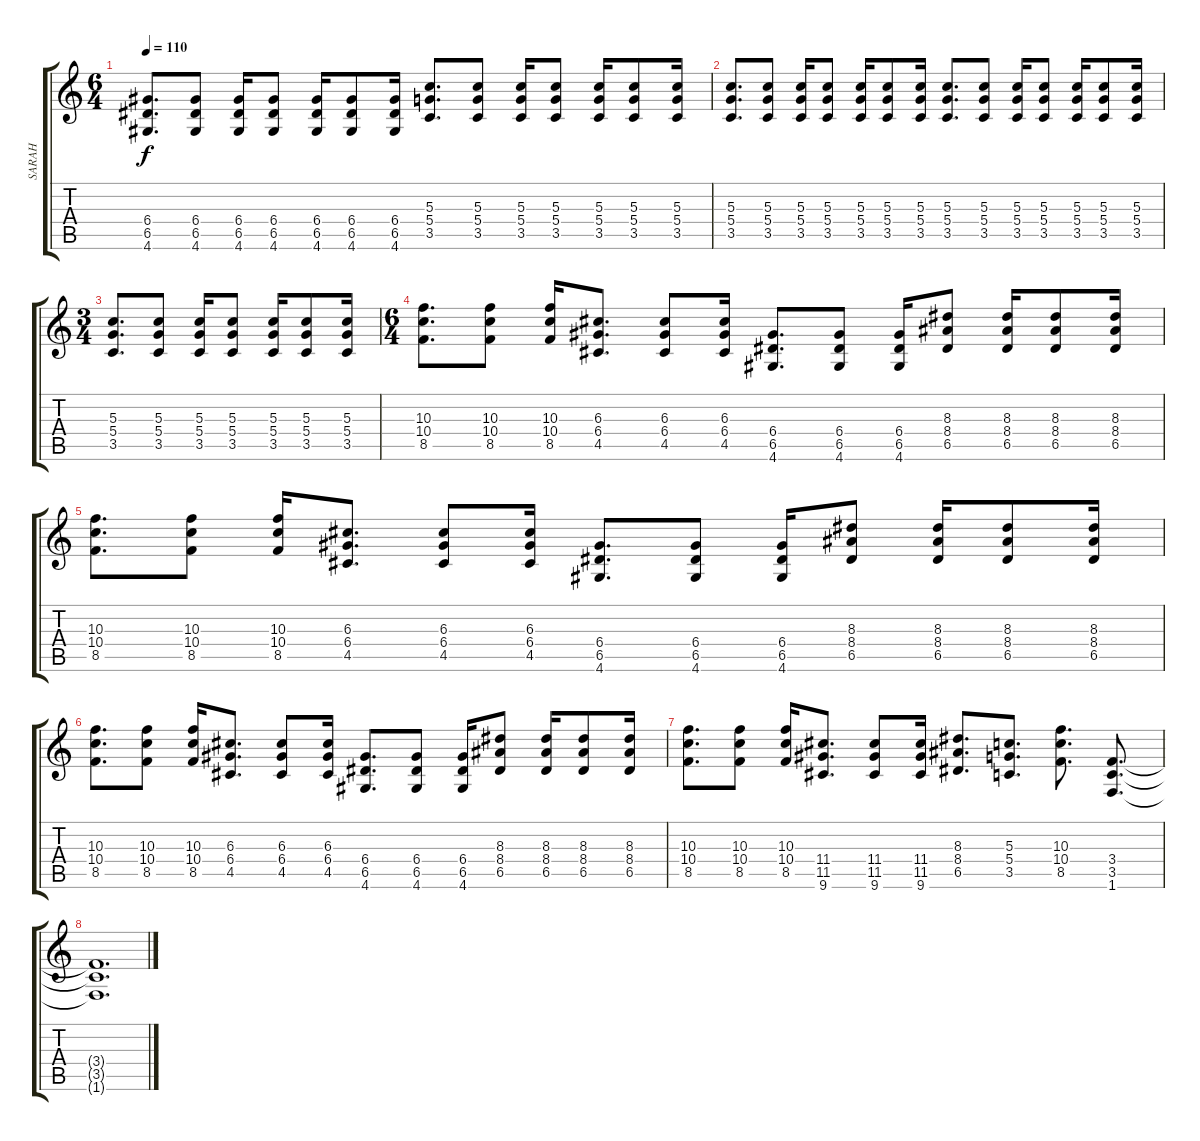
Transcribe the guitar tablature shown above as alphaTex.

\track ("SARAH" "SARAH") {instrument distortionguitar}
\staff {score tabs}
\tuning (E4 B3 G3 D3 A2 E2) {hide}
\ts (6 4)
\tempo 110
\clef g2
\ks c
(6.4 6.5 4.6).8{d dy f} (6.4 6.5 4.6).8 (6.4 6.5 4.6).16 (6.4 6.5 4.6).8 (6.4 6.5 4.6).16 (6.4 6.5 4.6).8 (6.4 6.5 4.6).16 (5.3 5.4 3.5).8{d} (5.3 5.4 3.5).8 (5.3 5.4 3.5).16 (5.3 5.4 3.5).8 (5.3 5.4 3.5).16 (5.3 5.4 3.5).8 (5.3 5.4 3.5).16 |
(5.3 5.4 3.5).8{d} (5.3 5.4 3.5).8 (5.3 5.4 3.5).16 (5.3 5.4 3.5).8 (5.3 5.4 3.5).16 (5.3 5.4 3.5).8 (5.3 5.4 3.5).16 (5.3 5.4 3.5).8{d} (5.3 5.4 3.5).8 (5.3 5.4 3.5).16 (5.3 5.4 3.5).8 (5.3 5.4 3.5).16 (5.3 5.4 3.5).8 (5.3 5.4 3.5).16 |
\ts (3 4)
(5.3 5.4 3.5).8{d} (5.3 5.4 3.5).8 (5.3 5.4 3.5).16 (5.3 5.4 3.5).8 (5.3 5.4 3.5).16 (5.3 5.4 3.5).8 (5.3 5.4 3.5).16 |
\ts (6 4)
(10.3 10.4 8.5).8{d} (10.3 10.4 8.5).8 (10.3 10.4 8.5).16 (6.3 6.4 4.5).8{d} (6.3 6.4 4.5).8 (6.3 6.4 4.5).16 (6.4 6.5 4.6).8{d} (6.4 6.5 4.6).8 (6.4 6.5 4.6).16 (8.3 8.4 6.5).8 (8.3 8.4 6.5).16 (8.3 8.4 6.5).8 (8.3 8.4 6.5).16 |
(10.3 10.4 8.5).8{d} (10.3 10.4 8.5).8 (10.3 10.4 8.5).16 (6.3 6.4 4.5).8{d} (6.3 6.4 4.5).8 (6.3 6.4 4.5).16 (6.4 6.5 4.6).8{d} (6.4 6.5 4.6).8 (6.4 6.5 4.6).16 (8.3 8.4 6.5).8 (8.3 8.4 6.5).16 (8.3 8.4 6.5).8 (8.3 8.4 6.5).16 |
(10.3 10.4 8.5).8{d} (10.3 10.4 8.5).8 (10.3 10.4 8.5).16 (6.3 6.4 4.5).8{d} (6.3 6.4 4.5).8 (6.3 6.4 4.5).16 (6.4 6.5 4.6).8{d} (6.4 6.5 4.6).8 (6.4 6.5 4.6).16 (8.3 8.4 6.5).8 (8.3 8.4 6.5).16 (8.3 8.4 6.5).8 (8.3 8.4 6.5).16 |
(10.3 10.4 8.5).8{d} (10.3 10.4 8.5).8 (10.3 10.4 8.5).16 (11.4 11.5 9.6).8{d} (11.4 11.5 9.6).8 (11.4 11.5 9.6).16 (8.3 8.4 6.5).8{d} (5.3 5.4 3.5).8{d} (10.3 10.4 8.5).8{d} (3.4 3.5 1.6).8{d} |
(3.4{t} 3.5{t} 1.6{t}).1{d}
